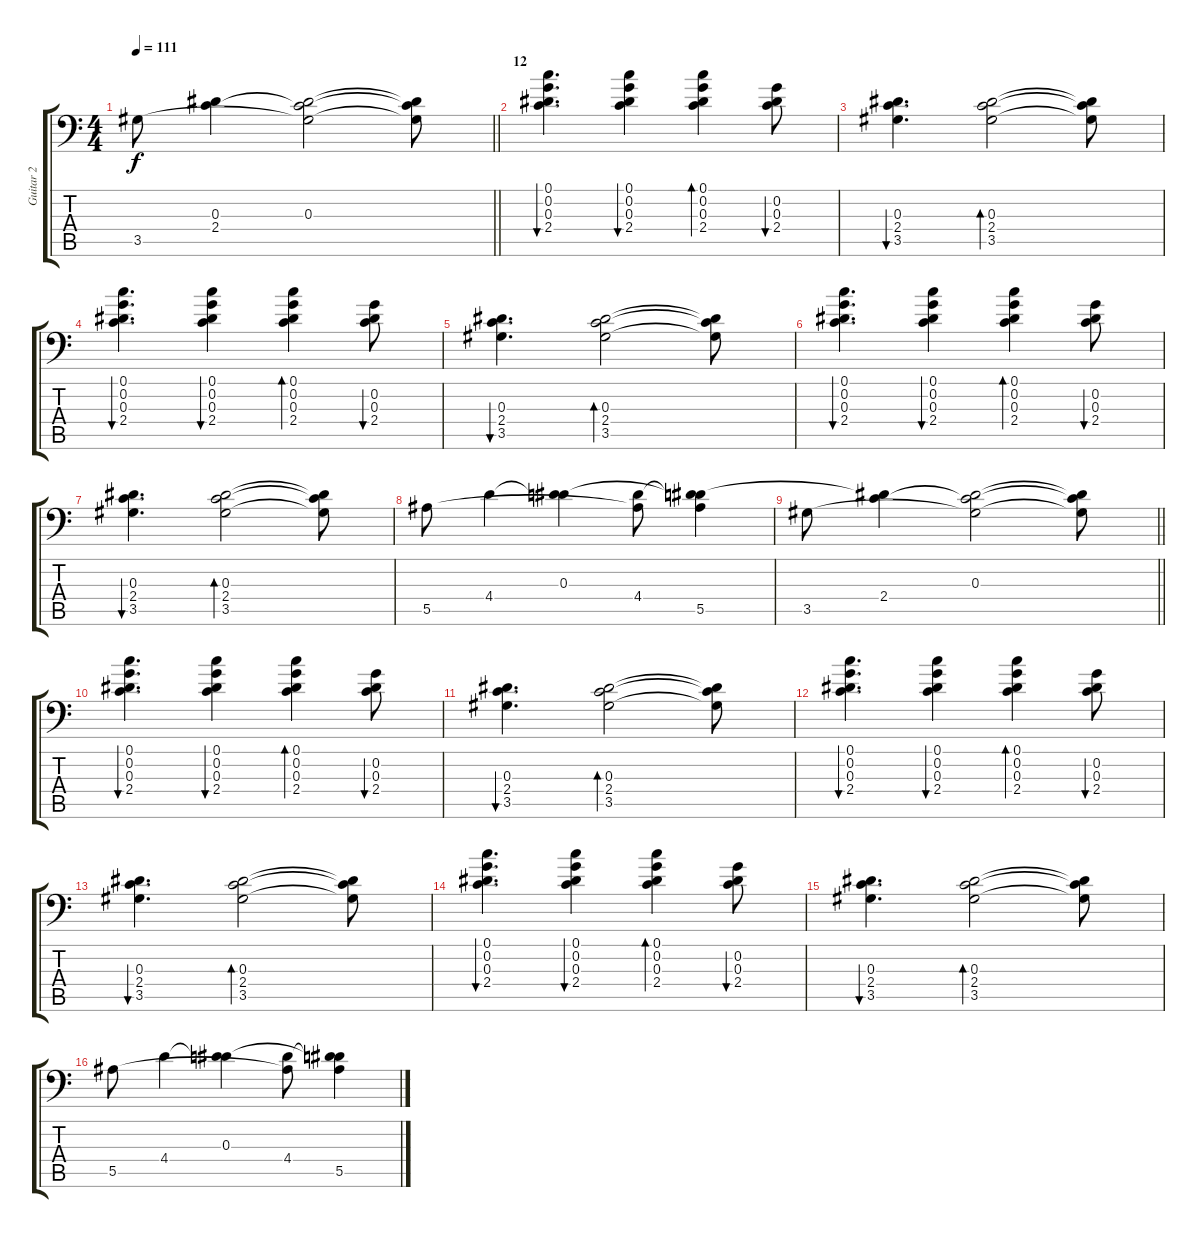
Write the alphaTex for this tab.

\track ("Guitar 2" "Guitar 2") {instrument electricguitarclean}
\staff {score tabs}
\tuning (C4 G3 Eb3 Bb2 F2 Bb1) {hide}
\ts (4 4)
\tempo 111
\clef f4
\barLineRight lightlight
\ks c
3.5.8{dy f} (0.3{t} 2.4).4 (0.3 2.4{t} 3.5{t}).2 (0.3{t} 2.4{t} 3.5{t}).8 |
\section ("" "12")
(0.1 0.2 0.3 2.4).4{d bu 60} (0.1 0.2 0.3 2.4).4{bu 60} (0.1 0.2 0.3 2.4).4{bd 60} (0.2 0.3 2.4).8{bu 60} |
(0.3 2.4 3.5).4{d bu 60} (0.3 2.4 3.5).2{bd 60} (0.3{t} 2.4{t} 3.5{t}).8 |
(0.1 0.2 0.3 2.4).4{d bu 60} (0.1 0.2 0.3 2.4).4{bu 60} (0.1 0.2 0.3 2.4).4{bd 60} (0.2 0.3 2.4).8{bu 60} |
(0.3 2.4 3.5).4{d bu 60} (0.3 2.4 3.5).2{bd 60} (0.3{t} 2.4{t} 3.5{t}).8 |
(0.1 0.2 0.3 2.4).4{d bu 60} (0.1 0.2 0.3 2.4).4{bu 60} (0.1 0.2 0.3 2.4).4{bd 60} (0.2 0.3 2.4).8{bu 60} |
(0.3 2.4 3.5).4{d bu 60} (0.3 2.4 3.5).2{bd 60} (0.3{t} 2.4{t} 3.5{t}).8 |
5.5.8 4.4.4 (0.3 4.4{t}).4 (4.4 5.5{t}).8 (0.3{t} 4.4{t} 5.5).4 |
\barLineRight lightlight
3.5.8 (0.3{t} 2.4).4 (0.3 2.4{t} 3.5{t}).2 (0.3{t} 2.4{t} 3.5{t}).8 |
(0.1 0.2 0.3 2.4).4{d bu 60} (0.1 0.2 0.3 2.4).4{bu 60} (0.1 0.2 0.3 2.4).4{bd 60} (0.2 0.3 2.4).8{bu 60} |
(0.3 2.4 3.5).4{d bu 60} (0.3 2.4 3.5).2{bd 60} (0.3{t} 2.4{t} 3.5{t}).8 |
(0.1 0.2 0.3 2.4).4{d bu 60} (0.1 0.2 0.3 2.4).4{bu 60} (0.1 0.2 0.3 2.4).4{bd 60} (0.2 0.3 2.4).8{bu 60} |
(0.3 2.4 3.5).4{d bu 60} (0.3 2.4 3.5).2{bd 60} (0.3{t} 2.4{t} 3.5{t}).8 |
(0.1 0.2 0.3 2.4).4{d bu 60} (0.1 0.2 0.3 2.4).4{bu 60} (0.1 0.2 0.3 2.4).4{bd 60} (0.2 0.3 2.4).8{bu 60} |
(0.3 2.4 3.5).4{d bu 60} (0.3 2.4 3.5).2{bd 60} (0.3{t} 2.4{t} 3.5{t}).8 |
5.5.8 4.4.4 (0.3 4.4{t}).4 (4.4 5.5{t}).8 (0.3{t} 4.4{t} 5.5).4
